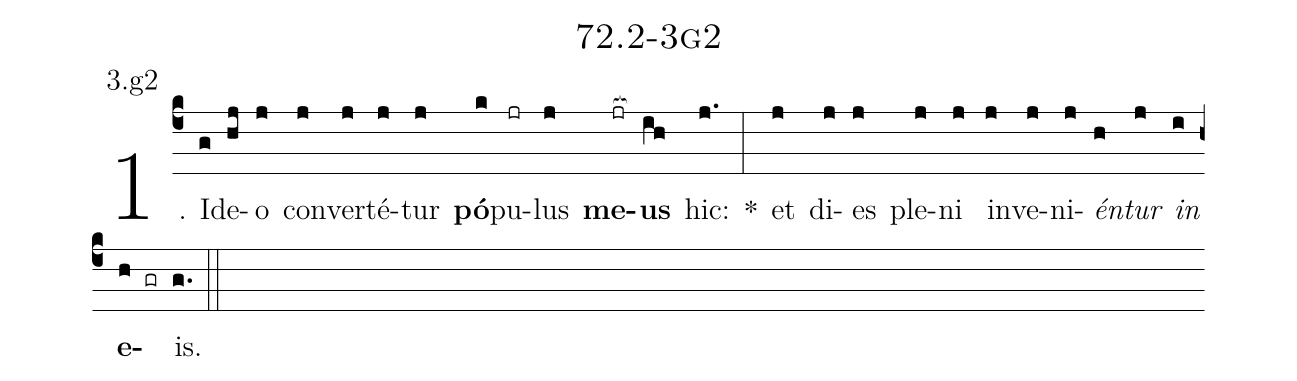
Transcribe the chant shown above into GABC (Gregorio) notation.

name: 72.2-3g2;
annotation: 3.g2;
%%
(c4)1. Id(g)e(hj)o(j) con(j)ver(j)té(j)tur(j) <b>pó</b>(k)pu(jr)lus(j) <b>me</b>(jr[ocb:1{])<b>us</b>(ih[ocb:0}]) hic:(j.) *(:) et(j) di(j)es(j) ple(j)ni(j) in(j)ve(j)ni(j)<i>én</i>(h)<i>tur</i>(j) <i>in</i>(i) <b>e</b>(h gr)is.(g.) (::)


%E(j) u(h) o(j) u(i) a(h) e.(g.) (::)
